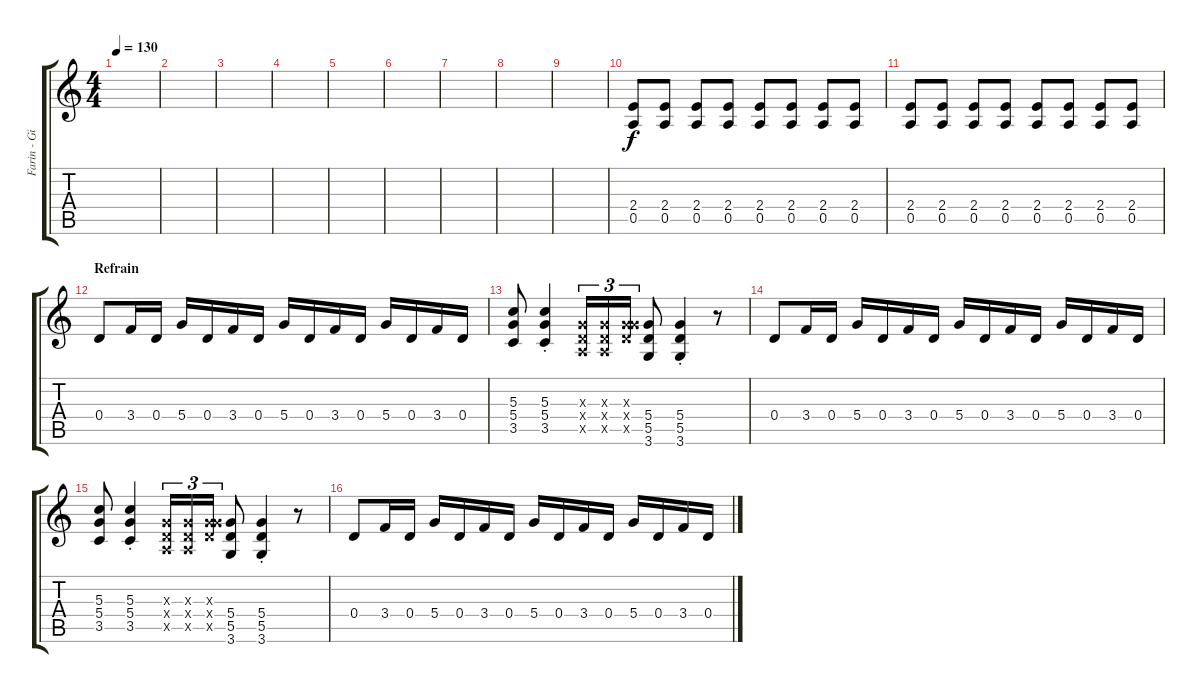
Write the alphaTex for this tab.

\track ("Farin - Gitarre 2" "Farin - Gi") {instrument overdrivenguitar}
\staff {score tabs}
\tuning (E4 B3 G3 D3 A2 E2) {hide}
\ts (4 4)
\tempo 130
\clef g2
\ks c
|
|
|
|
|
|
|
|
|
(2.4 0.5).8 (2.4 0.5).8 (2.4 0.5).8 (2.4 0.5).8 (2.4 0.5).8 (2.4 0.5).8 (2.4 0.5).8 (2.4 0.5).8 |
(2.4 0.5).8 (2.4 0.5).8 (2.4 0.5).8 (2.4 0.5).8 (2.4 0.5).8 (2.4 0.5).8 (2.4 0.5).8 (2.4 0.5).8 |
\section ("" "Refrain")
0.4.8{dy f} 3.4.16 0.4.16 5.4.16 0.4.16 3.4.16 0.4.16 5.4.16 0.4.16 3.4.16 0.4.16 5.4.16 0.4.16 3.4.16 0.4.16 |
(5.3 5.4 3.5).8 (5.3{st} 5.4{st} 3.5{st}).4 (0.3{x} 0.4{x} 0.5{x}).16{tu (3 2)} (0.3{x} 0.4{x} 0.5{x}).16{tu (3 2)} (0.3{x} 5.4{x} 5.5{x}).16{tu (3 2)} (5.4 5.5 3.6).8 (5.4{st} 5.5{st} 3.6{st}).4 r.8 |
0.4.8 3.4.16 0.4.16 5.4.16 0.4.16 3.4.16 0.4.16 5.4.16 0.4.16 3.4.16 0.4.16 5.4.16 0.4.16 3.4.16 0.4.16 |
(5.3 5.4 3.5).8 (5.3{st} 5.4{st} 3.5{st}).4 (0.3{x} 0.4{x} 0.5{x}).16{tu (3 2)} (0.3{x} 0.4{x} 0.5{x}).16{tu (3 2)} (0.3{x} 5.4{x} 5.5{x}).16{tu (3 2)} (5.4 5.5 3.6).8 (5.4{st} 5.5{st} 3.6{st}).4 r.8 |
0.4.8 3.4.16 0.4.16 5.4.16 0.4.16 3.4.16 0.4.16 5.4.16 0.4.16 3.4.16 0.4.16 5.4.16 0.4.16 3.4.16 0.4.16
